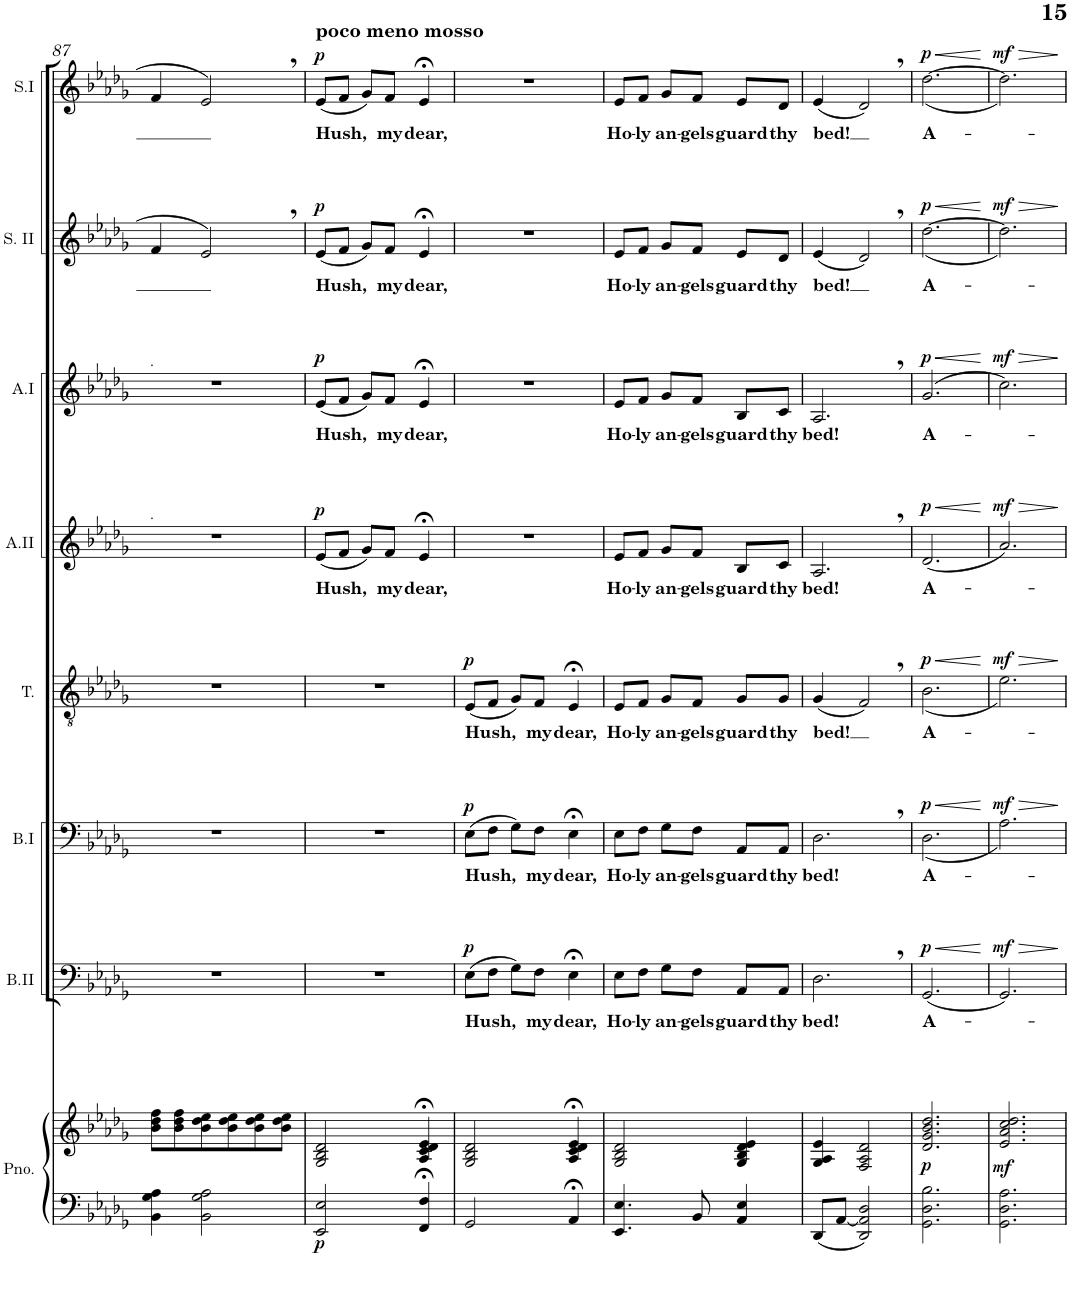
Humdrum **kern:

**kern	**kern	**dynam	**kern	**text	**dynam	**kern	**text	**dynam	**kern	**text	**dynam	**kern	**text	**dynam	**kern	**text	**dynam	**kern	**text	**dynam	**kern	**text	**dynam
*part8	*part8	*part8	*part7	*part7	*part7	*part6	*part6	*part6	*part5	*part5	*part5	*part4	*part4	*part4	*part3	*part3	*part3	*part2	*part2	*part2	*part1	*part1	*part1
*staff9	*staff8	*staff8/9	*staff7	*staff7	*staff7	*staff6	*staff6	*staff6	*staff5	*staff5	*staff5	*staff4	*staff4	*staff4	*staff3	*staff3	*staff3	*staff2	*staff2	*staff2	*staff1	*staff1	*staff1
*I"Piano	*	*	*I"Bass II	*	*	*I"Bass I	*	*	*I"Tenor	*	*	*I"Alto II	*	*	*I"Alto I	*	*	*I"Soprano II	*	*	*I"Soprano I	*	*
*I'Pno.	*	*	*I'B.II	*	*	*I'B.I	*	*	*I'T.	*	*	*I'A.II	*	*	*I'A.I	*	*	*I'S. II	*	*	*I'S.I	*	*
!!LO:PB:g=z
*clefF4	*clefG2	*	*clefF4	*	*	*clefF4	*	*	*clefGv2	*	*	*clefG2	*	*	*clefG2	*	*	*clefG2	*	*	*clefG2	*	*
*k[b-e-a-d-g-]	*k[b-e-a-d-g-]	*	*k[b-e-a-d-g-]	*	*	*k[b-e-a-d-g-]	*	*	*k[b-e-a-d-g-]	*	*	*k[b-e-a-d-g-]	*	*	*k[b-e-a-d-g-]	*	*	*k[b-e-a-d-g-]	*	*	*k[b-e-a-d-g-]	*	*
*M3/4	*M3/4	*	*M3/4	*	*	*M3/4	*	*	*M3/4	*	*	*M3/4	*	*	*M3/4	*	*	*M3/4	*	*	*M3/4	*	*
=87	=87	=87	=87	=87	=87	=87	=87	=87	=87	=87	=87	=87	=87	=87	=87	=87	=87	=87	=87	=87	=87	=87	=87
!	!	!	!	!	!	!	!	!	!	!	!	!	!	!	!LO:TX:a:i:t=.	!	!	!	!	!	!	!	!
!	!	!	!	!	!	!	!	!	!	!	!	!LO:TX:a:i:t=.	!	!	!	!	!	!	!	!	!	!	!
4BB-\ 4G-\ 4A-\	8b-\ 8dd-\ 8ff\L	.	2.r	.	.	2.r	.	.	2.r	.	.	2.r	.	.	2.r	.	.	4f/	.	.	4f/	.	.
.	8b-\ 8dd-\ 8ff\	.	.	.	.	.	.	.	.	.	.	.	.	.	.	.	.	.	.	.	.	.	.
2BB-\ 2G-\ 2A-\	8b-\ 8dd-\ 8ee-\	.	.	.	.	.	.	.	.	.	.	.	.	.	.	.	.	2e-,/	.	.	2e-,/	.	.
.	8b-\ 8dd-\ 8ee-\	.	.	.	.	.	.	.	.	.	.	.	.	.	.	.	.	.	.	.	.	.	.
.	8b-\ 8dd-\ 8ee-\	.	.	.	.	.	.	.	.	.	.	.	.	.	.	.	.	.	.	.	.	.	.
.	8b-\ 8dd-\ 8ee-\J	.	.	.	.	.	.	.	.	.	.	.	.	.	.	.	.	.	.	.	.	.	.
=88	=88	=88	=88	=88	=88	=88	=88	=88	=88	=88	=88	=88	=88	=88	=88	=88	=88	=88	=88	=88	=88	=88	=88
!	!	!LO:DY:b=2	!	!	!	!	!	!	!	!	!	!	!LO:LY:b	!LO:DY:a	!	!LO:LY:b	!LO:DY:a	!	!LO:LY:b	!LO:DY:a	!	!LO:LY:b	!LO:DY:a
2EE-/ 2E-/	2G-/ 2B-/ 2d-/	p	2.r	.	.	2.r	.	.	2.r	.	.	(8e-/L	Hush,	p	(8e-/L	Hush,	p	(8e-/L	Hush,	p	(8e-/L	Hush,	p
.	.	.	.	.	.	.	.	.	.	.	.	8f/J	.	.	8f/J	.	.	8f/J	.	.	8f/J	.	.
.	.	.	.	.	.	.	.	.	.	.	.	8g-/L)	.	.	8g-/L)	.	.	8g-/L)	.	.	8g-/L)	.	.
!	!	!	!	!	!	!	!	!	!	!	!	!	!LO:LY:b	!	!	!LO:LY:b	!	!	!LO:LY:b	!	!	!LO:LY:b	!
.	.	.	.	.	.	.	.	.	.	.	.	8f/J	my	.	8f/J	my	.	8f/J	my	.	8f/J	my	.
!	!	!	!	!	!	!	!	!	!	!	!	!	!LO:LY:b	!	!	!LO:LY:b	!	!	!LO:LY:b	!	!	!LO:LY:b	!
4FF/;< 4F/;<	4A-/;< 4c/;< 4d-/;< 4e-/;<	.	.	.	.	.	.	.	.	.	.	4e-;</	dear,	.	4e-;</	dear,	.	4e-;</	dear,	.	4e-;</	dear,	.
=89	=89	=89	=89	=89	=89	=89	=89	=89	=89	=89	=89	=89	=89	=89	=89	=89	=89	=89	=89	=89	=89	=89	=89
!	!	!	!	!LO:LY:b	!LO:DY:a	!	!LO:LY:b	!LO:DY:a	!	!LO:LY:b	!LO:DY:a	!	!	!	!	!	!	!	!	!	!	!	!
2GG-/	2G-/ 2B-/ 2d-/	.	(8E-\L	Hush,	p	(8E-\L	Hush,	p	(8E-/L	Hush,	p	2.r	.	.	2.r	.	.	2.r	.	.	2.r	.	.
.	.	.	8F\J	.	.	8F\J	.	.	8F/J	.	.	.	.	.	.	.	.	.	.	.	.	.	.
.	.	.	8G-\L)	.	.	8G-\L)	.	.	8G-/L)	.	.	.	.	.	.	.	.	.	.	.	.	.	.
!	!	!	!	!LO:LY:b	!	!	!LO:LY:b	!	!	!LO:LY:b	!	!	!	!	!	!	!	!	!	!	!	!	!
.	.	.	8F\J	my	.	8F\J	my	.	8F/J	my	.	.	.	.	.	.	.	.	.	.	.	.	.
!	!	!	!	!LO:LY:b	!	!	!LO:LY:b	!	!	!LO:LY:b	!	!	!	!	!	!	!	!	!	!	!	!	!
4AA-;</	4A-/;< 4c/;< 4d-/;< 4e-/;<	.	4E-;<\	dear,	.	4E-;<\	dear,	.	4E-;</	dear,	.	.	.	.	.	.	.	.	.	.	.	.	.
=90	=90	=90	=90	=90	=90	=90	=90	=90	=90	=90	=90	=90	=90	=90	=90	=90	=90	=90	=90	=90	=90	=90	=90
!	!	!	!	!LO:LY:b	!	!	!LO:LY:b	!	!	!LO:LY:b	!	!	!LO:LY:b	!	!	!LO:LY:b	!	!	!LO:LY:b	!	!	!LO:LY:b	!
4.EE-/ 4.E-/	2G-/ 2B-/ 2d-/	.	8E-\L	Ho-	.	8E-\L	Ho-	.	8E-/L	Ho-	.	8e-/L	Ho-	.	8e-/L	Ho-	.	8e-/L	Ho-	.	8e-/L	Ho-	.
!	!	!	!	!LO:LY:b	!	!	!LO:LY:b	!	!	!LO:LY:b	!	!	!LO:LY:b	!	!	!LO:LY:b	!	!	!LO:LY:b	!	!	!LO:LY:b	!
.	.	.	8F\J	-ly	.	8F\J	-ly	.	8F/J	-ly	.	8f/J	-ly	.	8f/J	-ly	.	8f/J	-ly	.	8f/J	-ly	.
!	!	!	!	!LO:LY:b	!	!	!LO:LY:b	!	!	!LO:LY:b	!	!	!LO:LY:b	!	!	!LO:LY:b	!	!	!LO:LY:b	!	!	!LO:LY:b	!
.	.	.	8G-\L	an-	.	8G-\L	an-	.	8G-/L	an-	.	8g-/L	an-	.	8g-/L	an-	.	8g-/L	an-	.	8g-/L	an-	.
!	!	!	!	!LO:LY:b	!	!	!LO:LY:b	!	!	!LO:LY:b	!	!	!LO:LY:b	!	!	!LO:LY:b	!	!	!LO:LY:b	!	!	!LO:LY:b	!
8BB-/	.	.	8F\J	-gels	.	8F\J	-gels	.	8F/J	-gels	.	8f/J	-gels	.	8f/J	-gels	.	8f/J	-gels	.	8f/J	-gels	.
!	!	!	!	!LO:LY:b	!	!	!LO:LY:b	!	!	!LO:LY:b	!	!	!LO:LY:b	!	!	!LO:LY:b	!	!	!LO:LY:b	!	!	!LO:LY:b	!
4AA-/ 4E-/	4G-/ 4B-/ 4d-/ 4e-/	.	8AA-/L	guard	.	8AA-/L	guard	.	8G-/L	guard	.	8B-/L	guard	.	8B-/L	guard	.	8e-/L	guard	.	8e-/L	guard	.
!	!	!	!	!LO:LY:b	!	!	!LO:LY:b	!	!	!LO:LY:b	!	!	!LO:LY:b	!	!	!LO:LY:b	!	!	!LO:LY:b	!	!	!LO:LY:b	!
.	.	.	8AA-/J	thy	.	8AA-/J	thy	.	8G-/J	thy	.	8c/J	thy	.	8c/J	thy	.	8d-/J	thy	.	8d-/J	thy	.
=91	=91	=91	=91	=91	=91	=91	=91	=91	=91	=91	=91	=91	=91	=91	=91	=91	=91	=91	=91	=91	=91	=91	=91
!	!	!	!	!LO:LY:b	!	!	!LO:LY:b	!	!	!LO:LY:b	!	!	!LO:LY:b	!	!	!LO:LY:b	!	!	!LO:LY:b	!	!	!LO:LY:b	!
8DD-/L	4G-/ 4A-/ 4e-/	.	2.D-,\	bed!	.	2.D-,\	bed!	.	(4G-/	bed!	.	2.A-,/	bed!	.	2.A-,/	bed!	.	(4e-/	bed!	.	(4e-/	bed!	.
[8AA-/J	.	.	.	.	.	.	.	.	.	.	.	.	.	.	.	.	.	.	.	.	.	.	.
2DD-/ 2AA-/] 2D-/	2F/ 2A-/ 2d-/	.	.	.	.	.	.	.	2F,/)	.	.	.	.	.	.	.	.	2d-,/)	.	.	2d-,/)	.	.
=92	=92	=92	=92	=92	=92	=92	=92	=92	=92	=92	=92	=92	=92	=92	=92	=92	=92	=92	=92	=92	=92	=92	=92
!	!	!LO:DY:b	!	!LO:LY:b	!LO:HP:b	!	!LO:LY:b	!LO:HP:b	!	!LO:LY:b	!LO:HP:b	!	!LO:LY:b	!LO:HP:b	!	!LO:LY:b	!LO:HP:b	!	!LO:LY:b	!LO:HP:b	!	!LO:LY:b	!LO:HP:b
!	!	!	!	!	!LO:DY:n=1:a	!	!	!LO:DY:n=1:a	!	!	!LO:DY:n=1:a	!	!	!LO:DY:n=1:a	!	!	!LO:DY:n=1:a	!	!	!LO:DY:n=1:a	!	!	!LO:DY:n=1:a
2.GG-\ 2.D-\ 2.B-\	2.d-/ 2.g-/ 2.b-/ 2.dd-/	p	(<2.GG-/	A-	< p	(<2.D-\	A-	< p	(<2.B-\	A-	< p	(2.d-/	A-	< p	(2.g-/	A-	< p	(<[2.dd-\	A-	< p	(<[2.dd-\	A-	< p
.	.	.	.	.	[	.	.	[	.	.	[	.	.	[	.	.	[	.	.	[	.	.	[
=93	=93	=93	=93	=93	=93	=93	=93	=93	=93	=93	=93	=93	=93	=93	=93	=93	=93	=93	=93	=93	=93	=93	=93
!	!	!LO:DY:b	!	!	!LO:HP:b	!	!	!LO:HP:b	!	!	!LO:HP:b	!	!	!LO:HP:b	!	!	!LO:HP:b	!	!	!LO:HP:b	!	!	!LO:HP:b
!	!	!	!	!	!LO:DY:n=1:a	!	!	!LO:DY:n=1:a	!	!	!LO:DY:n=1:a	!	!	!LO:DY:n=1:a	!	!	!LO:DY:n=1:a	!	!	!LO:DY:n=1:a	!	!	!LO:DY:n=1:a
2.GG-\ 2.D-\ 2.A-\	2.e-/ 2.a-/ 2.cc/ 2.dd-/	mf	2.GG-/)	.	> mf	2.A-\)	.	> mf	2.e-\)	.	> mf	2.a-/)	.	> mf	2.cc\)	.	> mf	2.dd-\])	.	> mf	2.dd-\])	.	> mf
.	.	.	.	.	]	.	.	]	.	.	]	.	.	]	.	.	]	.	.	]	.	.	]
=	=	=	=	=	=	=	=	=	=	=	=	=	=	=	=	=	=	=	=	=	=	=	=
*-	*-	*-	*-	*-	*-	*-	*-	*-	*-	*-	*-	*-	*-	*-	*-	*-	*-	*-	*-	*-	*-	*-	*-
